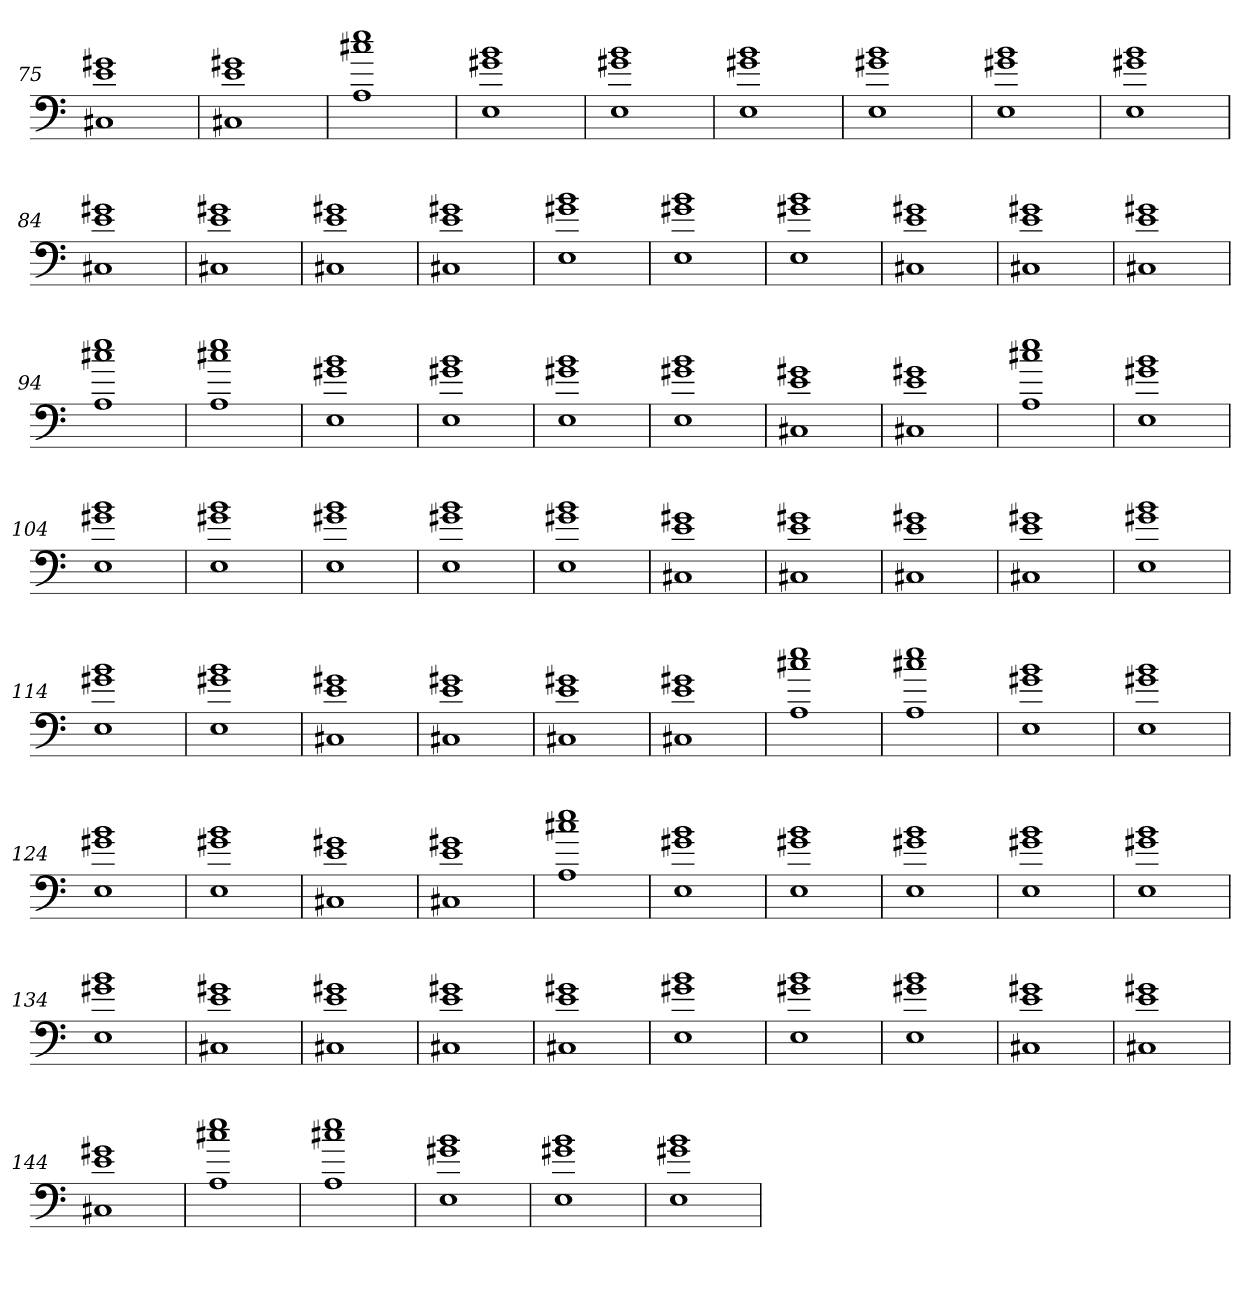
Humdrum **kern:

**kern
*part1
*staff1
=75
1C#X 1e 1g#X
=76
1C#X 1e 1g#X
=77
1A 1cc#X 1ee
=78
1E 1g#X 1b
=79
1E 1g#X 1b
=80
1E 1g#X 1b
=81
1E 1g#X 1b
=82
1E 1g#X 1b
=83
1E 1g#X 1b
=84
1C#X 1e 1g#X
=85
1C#X 1e 1g#X
=86
1C#X 1e 1g#X
=87
1C#X 1e 1g#X
=88
1E 1g#X 1b
=89
1E 1g#X 1b
=90
1E 1g#X 1b
=91
1C#X 1e 1g#X
=92
1C#X 1e 1g#X
=93
1C#X 1e 1g#X
=94
1A 1cc#X 1ee
=95
1A 1cc#X 1ee
=96
1E 1g#X 1b
=97
1E 1g#X 1b
=98
1E 1g#X 1b
=99
1E 1g#X 1b
=100
1C#X 1e 1g#X
=101
1C#X 1e 1g#X
=102
1A 1cc#X 1ee
=103
1E 1g#X 1b
=104
1E 1g#X 1b
=105
1E 1g#X 1b
=106
1E 1g#X 1b
=107
1E 1g#X 1b
=108
1E 1g#X 1b
=109
1C#X 1e 1g#X
=110
1C#X 1e 1g#X
=111
1C#X 1e 1g#X
=112
1C#X 1e 1g#X
=113
1E 1g#X 1b
=114
1E 1g#X 1b
=115
1E 1g#X 1b
=116
1C#X 1e 1g#X
=117
1C#X 1e 1g#X
=118
1C#X 1e 1g#X
=119
1C#X 1e 1g#X
=120
1A 1cc#X 1ee
=121
1A 1cc#X 1ee
=122
1E 1g#X 1b
=123
1E 1g#X 1b
=124
1E 1g#X 1b
=125
1E 1g#X 1b
=126
1C#X 1e 1g#X
=127
1C#X 1e 1g#X
=128
1A 1cc#X 1ee
=129
1E 1g#X 1b
=130
1E 1g#X 1b
=131
1E 1g#X 1b
=132
1E 1g#X 1b
=133
1E 1g#X 1b
=134
1E 1g#X 1b
=135
1C#X 1e 1g#X
=136
1C#X 1e 1g#X
=137
1C#X 1e 1g#X
=138
1C#X 1e 1g#X
=139
1E 1g#X 1b
=140
1E 1g#X 1b
=141
1E 1g#X 1b
=142
1C#X 1e 1g#X
=143
1C#X 1e 1g#X
=144
1C#X 1e 1g#X
=145
1A 1cc#X 1ee
=146
1A 1cc#X 1ee
=147
1E 1g#X 1b
=148
1E 1g#X 1b
=149
1E 1g#X 1b
=
*-
